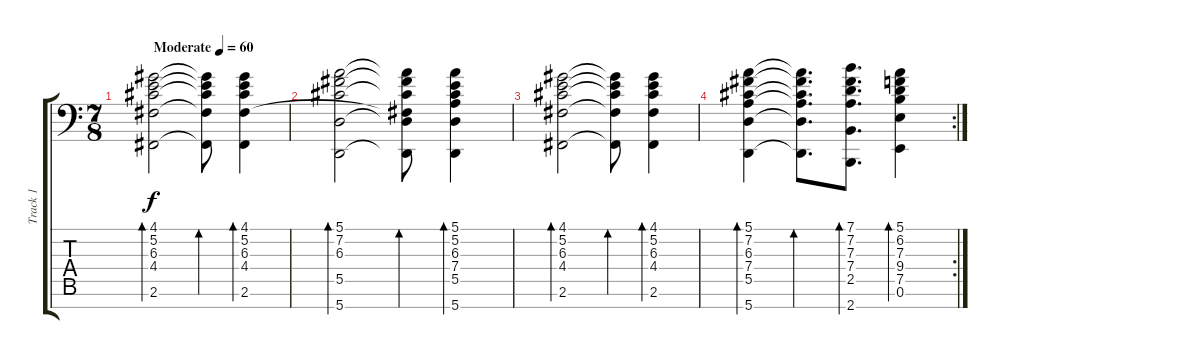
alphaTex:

\track ("Track 1" "Track 1") {instrument acousticgrandpiano}
\staff {score tabs}
\tuning (E4 B3 G3 D3 A2 E2 A1) {hide}
\ts (7 8)
\tempo (60 "Moderate")
\clef f4
\ks c
(4.1 5.2 6.3 4.4 2.6).2{bd 60 dy f instrument acousticgrandpiano} (4.1{t} 5.2{t} 6.3{t} 4.4{t} 2.6{t}).8{bd 60} (4.1 5.2 6.3 4.4 2.6).4{bd 60} |
(5.1 7.2 6.3 5.5 5.7).2{bd 60} (5.1{t} 7.2{t} 6.3{t} 4.4{t} 5.5{t} 5.7{t}).8{bd 60} (5.1 5.2 6.3 7.4 5.5 5.7).4{bd 60} |
(4.1 5.2 6.3 4.4 2.6).2{bd 60} (4.1{t} 5.2{t} 6.3{t} 4.4{t} 2.6{t}).8{bd 60} (4.1 5.2 6.3 4.4 2.6).4{bd 60} |
\rc 2
(5.1 7.2 6.3 7.4 5.5 5.7).4{bd 60} (5.1{t} 7.2{t} 6.3{t} 7.4{t} 5.5{t} 5.7{t}).8{d bd 60} (7.1 7.2 7.3 7.4 2.5 2.7).8{d bd 60} (5.1 6.2 7.3 9.4 7.5 0.6).4{bd 60}
